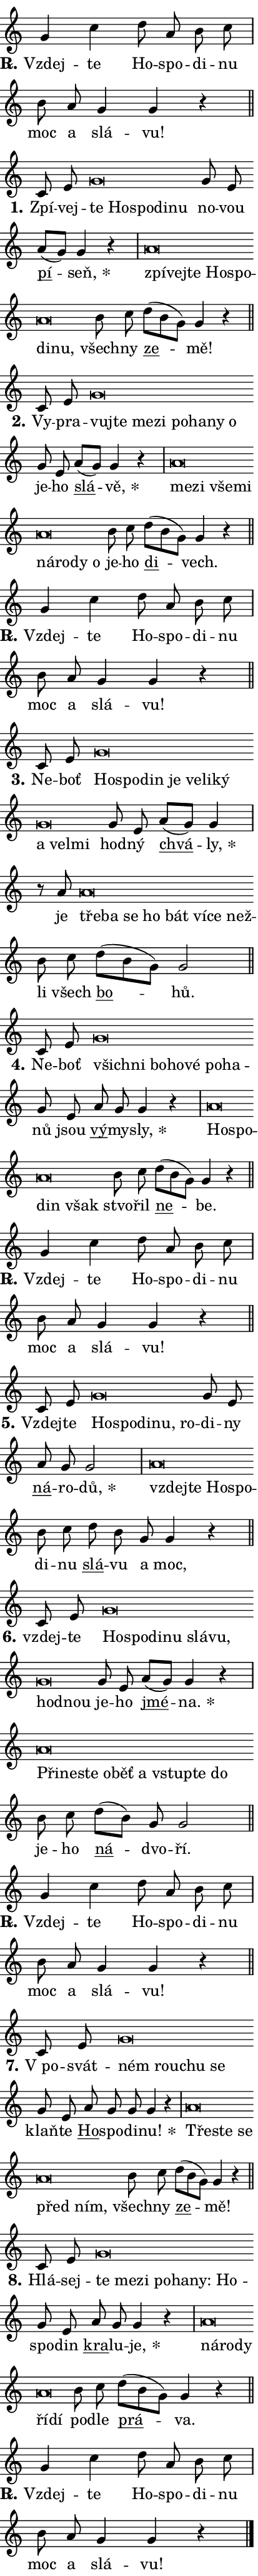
\version "2.24.0"
\header { tagline = "" }
\paper {
  indent = 0\cm
  top-margin = 0\cm
  right-margin = 0.13\cm % to fit lyric hyphens
  bottom-margin = 0\cm
  left-margin = 0\cm
  paper-width = 7\cm
  page-breaking = #ly:one-page-breaking
  system-system-spacing.basic-distance = #11
  score-system-spacing.basic-distance = #11
  ragged-last = ##f
}


%% Author: Thomas Morley
%% https://lists.gnu.org/archive/html/lilypond-user/2020-05/msg00002.html
#(define (line-position grob)
"Returns position of @var[grob} in current system:
   @code{'start}, if at first time-step
   @code{'end}, if at last time-step
   @code{'middle} otherwise
"
  (let* ((col (ly:item-get-column grob))
         (ln (ly:grob-object col 'left-neighbor))
         (rn (ly:grob-object col 'right-neighbor))
         (col-to-check-left (if (ly:grob? ln) ln col))
         (col-to-check-right (if (ly:grob? rn) rn col))
         (break-dir-left
           (and
             (ly:grob-property col-to-check-left 'non-musical #f)
             (ly:item-break-dir col-to-check-left)))
         (break-dir-right
           (and
             (ly:grob-property col-to-check-right 'non-musical #f)
             (ly:item-break-dir col-to-check-right))))
        (cond ((eqv? 1 break-dir-left) 'start)
              ((eqv? -1 break-dir-right) 'end)
              (else 'middle))))

#(define (tranparent-at-line-position vctor)
  (lambda (grob)
  "Relying on @code{line-position} select the relevant enry from @var{vctor}.
Used to determine transparency,"
    (case (line-position grob)
      ((end) (not (vector-ref vctor 0)))
      ((middle) (not (vector-ref vctor 1)))
      ((start) (not (vector-ref vctor 2))))))

noteHeadBreakVisibility =
#(define-music-function (break-visibility)(vector?)
"Makes @code{NoteHead}s transparent relying on @var{break-visibility}"
#{
  \override NoteHead.transparent =
    #(tranparent-at-line-position break-visibility)
#})

#(define delete-ledgers-for-transparent-note-heads
  (lambda (grob)
    "Reads whether a @code{NoteHead} is transparent.
If so this @code{NoteHead} is removed from @code{'note-heads} from
@var{grob}, which is supposed to be @code{LedgerLineSpanner}.
As a result ledgers are not printed for this @code{NoteHead}"
    (let* ((nhds-array (ly:grob-object grob 'note-heads))
           (nhds-list
             (if (ly:grob-array? nhds-array)
                 (ly:grob-array->list nhds-array)
                 '()))
           ;; Relies on the transparent-property being done before
           ;; Staff.LedgerLineSpanner.after-line-breaking is executed.
           ;; This is fragile ...
           (to-keep
             (remove
               (lambda (nhd)
                 (ly:grob-property nhd 'transparent #f))
               nhds-list)))
      ;; TODO find a better method to iterate over grob-arrays, similiar
      ;; to filter/remove etc for lists
      ;; For now rebuilt from scratch
      (set! (ly:grob-object grob 'note-heads)  '())
      (for-each
        (lambda (nhd)
          (ly:pointer-group-interface::add-grob grob 'note-heads nhd))
        to-keep))))

squashNotes = {
  \override NoteHead.X-extent = #'(-0.2 . 0.2)
  \override NoteHead.Y-extent = #'(-0.75 . 0)
  \override NoteHead.stencil =
    #(lambda (grob)
       (let ((pos (ly:grob-property grob 'staff-position)))
         (begin
           (if (< pos -7) (display "ERROR: Lower brevis then expected\n") (display ""))
           (if (<= pos -6) ly:text-interface::print ly:note-head::print))))
}
unSquashNotes = {
  \revert NoteHead.X-extent
  \revert NoteHead.Y-extent
  \revert NoteHead.stencil
}

hideNotes = \noteHeadBreakVisibility #begin-of-line-visible
unHideNotes = \noteHeadBreakVisibility #all-visible

% work-around for resetting accidentals
% https://lilypond.org/doc/v2.23/Documentation/notation/displaying-rhythms#unmetered-music
cadenzaMeasure = {
  \cadenzaOff
  \partial 1024 s1024
  \cadenzaOn
}

#(define-markup-command (accent layout props text) (markup?)
  "Underline accented syllable"
  (interpret-markup layout props
    #{\markup \override #'(offset . 4.3) \underline { #text }#}))

responsum = \markup \concat {
  "R" \hspace #-1.05 \path #0.1 #'((moveto 0 0.07) (lineto 0.9 0.8)) \hspace #0.05 "."
}

spaceSize = #0.6828661417322834 % exact space size for TeX Gyre Schola

\layout {
  \context {
    \Staff
    \remove "Time_signature_engraver"
    \override LedgerLineSpanner.after-line-breaking = #delete-ledgers-for-transparent-note-heads
  }
  \context {
    \Lyrics {
      \override LyricSpace.minimum-distance = \spaceSize
      \override LyricText.font-name = #"TeX Gyre Schola"
      \override LyricText.font-size = 1
      \override StanzaNumber.font-name = #"TeX Gyre Schola Bold"
      \override StanzaNumber.font-size = 1
    }
  }
  \context {
    \Score 
    \override NoteHead.text =
      #(lambda (grob) 
        (let ((pos (ly:grob-property grob 'staff-position)))
          #{\markup {
            \combine
              \halign #-0.55 \raise #(if (= pos -6) 0 0.5) \override #'(thickness . 2) \draw-line #'(3.2 . 0)
              \musicglyph "noteheads.sM1"
          }#}))
  }
}

% magnetic-lyrics.ily
%
%   written by
%     Jean Abou Samra <jean@abou-samra.fr>
%     Werner Lemberg <wl@gnu.org>
%
%   adapted by
%     Jiri Hon <jiri.hon@gmail.com>
%
% Version 2022-Apr-15

% https://www.mail-archive.com/lilypond-user@gnu.org/msg149350.html

#(define (Left_hyphen_pointer_engraver context)
   "Collect syllable-hyphen-syllable occurrences in lyrics and store
them in properties.  This engraver only looks to the left.  For
example, if the lyrics input is @code{foo -- bar}, it does the
following.

@itemize @bullet
@item
Set the @code{text} property of the @code{LyricHyphen} grob between
@q{foo} and @q{bar} to @code{foo}.

@item
Set the @code{left-hyphen} property of the @code{LyricText} grob with
text @q{foo} to the @code{LyricHyphen} grob between @q{foo} and
@q{bar}.
@end itemize

Use this auxiliary engraver in combination with the
@code{lyric-@/text::@/apply-@/magnetic-@/offset!} hook."
   (let ((hyphen #f)
         (text #f))
     (make-engraver
      (acknowledgers
       ((lyric-syllable-interface engraver grob source-engraver)
        (set! text grob)))
      (end-acknowledgers
       ((lyric-hyphen-interface engraver grob source-engraver)
        ;(when (not (grob::has-interface grob 'lyric-space-interface))
          (set! hyphen grob)));)
      ((stop-translation-timestep engraver)
       (when (and text hyphen)
         (ly:grob-set-object! text 'left-hyphen hyphen))
       (set! text #f)
       (set! hyphen #f)))))

#(define (lyric-text::apply-magnetic-offset! grob)
   "If the space between two syllables is less than the value in
property @code{LyricText@/.details@/.squash-threshold}, move the right
syllable to the left so that it gets concatenated with the left
syllable.

Use this function as a hook for
@code{LyricText@/.after-@/line-@/breaking} if the
@code{Left_@/hyphen_@/pointer_@/engraver} is active."
   (let ((hyphen (ly:grob-object grob 'left-hyphen #f)))
     (when hyphen
       (let ((left-text (ly:spanner-bound hyphen LEFT)))
         (when (grob::has-interface left-text 'lyric-syllable-interface)
           (let* ((common (ly:grob-common-refpoint grob left-text X))
                  (this-x-ext (ly:grob-extent grob common X))
                  (left-x-ext
                   (begin
                     ;; Trigger magnetism for left-text.
                     (ly:grob-property left-text 'after-line-breaking)
                     (ly:grob-extent left-text common X)))
                  ;; `delta` is the gap width between two syllables.
                  (delta (- (interval-start this-x-ext)
                            (interval-end left-x-ext)))
                  (details (ly:grob-property grob 'details))
                  (threshold (assoc-get 'squash-threshold details 0.2)))
             (when (< delta threshold)
               (let* (;; We have to manipulate the input text so that
                      ;; ligatures crossing syllable boundaries are not
                      ;; disabled.  For languages based on the Latin
                      ;; script this is essentially a beautification.
                      ;; However, for non-Western scripts it can be a
                      ;; necessity.
                      (lt (ly:grob-property left-text 'text))
                      (rt (ly:grob-property grob 'text))
                      (is-space (grob::has-interface hyphen 'lyric-space-interface))
                      (space (if is-space " " ""))
                      (extra-delta (if is-space spaceSize 0))
                      ;; Append new syllable.
                      (ltrt-space (if (and (string? lt) (string? rt))
                                (string-append lt space rt)
                                (make-concat-markup (list lt space rt))))
                      ;; Right-align `ltrt` to the right side.
                      (ltrt-space-markup (grob-interpret-markup
                               grob
                               (make-translate-markup
                                (cons (interval-length this-x-ext) 0)
                                (make-right-align-markup ltrt-space)))))
                 (begin
                   ;; Don't print `left-text`.
                   (ly:grob-set-property! left-text 'stencil #f)
                   ;; Set text and stencil (which holds all collected
                   ;; syllables so far) and shift it to the left.
                   (ly:grob-set-property! grob 'text ltrt-space)
                   (ly:grob-set-property! grob 'stencil ltrt-space-markup)
                   (ly:grob-translate-axis! grob (- (- delta extra-delta)) X))))))))))


#(define (lyric-hyphen::displace-bounds-first grob)
   ;; Make very sure this callback isn't triggered too early.
   (let ((left (ly:spanner-bound grob LEFT))
         (right (ly:spanner-bound grob RIGHT)))
     (ly:grob-property left 'after-line-breaking)
     (ly:grob-property right 'after-line-breaking)
     (ly:lyric-hyphen::print grob)))

squashThreshold = #0.4

\layout {
  \context {
    \Lyrics
    \consists #Left_hyphen_pointer_engraver
    \override LyricText.after-line-breaking =
      #lyric-text::apply-magnetic-offset!
    \override LyricHyphen.stencil = #lyric-hyphen::displace-bounds-first
    \override LyricText.details.squash-threshold = \squashThreshold
    \override LyricHyphen.minimum-distance = 0
    \override LyricHyphen.minimum-length = \squashThreshold
  }
}

squashText = \override LyricText.details.squash-threshold = 9999
unSquashText = \override LyricText.details.squash-threshold = \squashThreshold

leftText = \override LyricText.self-alignment-X = #LEFT
unLeftText = \revert LyricText.self-alignment-X

starOffset = #(lambda (grob) 
                (let ((x_offset (ly:self-alignment-interface::aligned-on-x-parent grob)))
                  (if (= x_offset 0) 0 (+ x_offset 1.2))))

star = #(define-music-function (syllable)(string?)
"Append star separator at the end of a syllable"
#{
  \once \override LyricText.X-offset = #starOffset
  \lyricmode { \markup {
    #syllable
    \override #'((font-name . "TeX Gyre Schola Bold")) \hspace #0.2 \lower #0.65 \larger "*"
  } }
#})

starAccent = #(define-music-function (syllable)(string?)
"Append star separator at the end of a syllable and make accent"
#{
  \once \override LyricText.X-offset = #starOffset
  \lyricmode { \markup {
    \accent #syllable
    \override #'((font-name . "TeX Gyre Schola Bold")) \hspace #0.2 \lower #0.65 \larger "*"
  } }
#})

breath = #(define-music-function (syllable)(string?)
"Append breathing indicator at the end of a syllable"
#{
  \lyricmode { \markup { #syllable "+" } }
#})

optionalBreath = #(define-music-function (syllable)(string?)
"Append optional breathing indicator at the end of a syllable"
#{
  \lyricmode { \markup { #syllable "(+)" } }
#})


\score {
    <<
        \new Voice = "melody" { \cadenzaOn \key c \major \relative { g'4 c \bar "" d8 a b c \cadenzaMeasure \bar "|" b \bar "" a g4 g r \cadenzaMeasure \bar "||" \break } }
        \new Lyrics \lyricsto "melody" { \lyricmode { \set stanza = \responsum
Vzdej -- te Ho -- spo -- di -- nu moc a slá -- vu! } }
    >>
    \layout {}
}

\score {
    <<
        \new Voice = "melody" { \cadenzaOn \key c \major \relative { c'8 e \bar "" \squashNotes g\breve*1/16 \hideNotes \breve*1/16 \bar "" \breve*1/16 \bar "" \breve*1/16 \breve*1/16 \bar "" \unHideNotes \unSquashNotes g8 e \bar "" a[( g)] g4 r \cadenzaMeasure \bar "|" \squashNotes a\breve*1/16 \hideNotes \breve*1/16 \bar "" \breve*1/16 \bar "" \breve*1/16 \bar "" \breve*1/16 \bar "" \breve*1/16 \breve*1/16 \bar "" \unHideNotes \unSquashNotes b8 c \bar "" d[( b g)] g4 r \cadenzaMeasure \bar "||" \break } }
        \new Lyrics \lyricsto "melody" { \lyricmode { \set stanza = "1."
Zpí -- vej -- \leftText te \squashText Ho -- spo -- di -- nu \unLeftText \unSquashText no -- vou \markup \accent pí -- \star seň, \leftText zpí -- \squashText vej -- te Ho -- spo -- di -- nu, \unLeftText \unSquashText všech -- ny \markup \accent ze -- mě! } }
    >>
    \layout {}
}

\score {
    <<
        \new Voice = "melody" { \cadenzaOn \key c \major \relative { c'8 e \bar "" \squashNotes g\breve*1/16 \hideNotes \breve*1/16 \bar "" \breve*1/16 \bar "" \breve*1/16 \bar "" \breve*1/16 \bar "" \breve*1/16 \bar "" \breve*1/16 \breve*1/16 \bar "" \unHideNotes \unSquashNotes g8 e \bar "" a[( g)] g4 r \cadenzaMeasure \bar "|" \squashNotes a\breve*1/16 \hideNotes \breve*1/16 \bar "" \breve*1/16 \bar "" \breve*1/16 \bar "" \breve*1/16 \bar "" \breve*1/16 \bar "" \breve*1/16 \breve*1/16 \bar "" \unHideNotes \unSquashNotes b8 c \bar "" d[( b g)] g4 r \cadenzaMeasure \bar "||" \break } }
        \new Lyrics \lyricsto "melody" { \lyricmode { \set stanza = "2."
Vy -- pra -- \leftText vuj -- \squashText te me -- zi po -- ha -- ny o \unLeftText \unSquashText je -- ho \markup \accent slá -- \star vě, \leftText me -- \squashText zi vše -- mi ná -- ro -- dy o \unLeftText \unSquashText je -- ho \markup \accent di -- vech. } }
    >>
    \layout {}
}

\score {
    <<
        \new Voice = "melody" { \cadenzaOn \key c \major \relative { g'4 c \bar "" d8 a b c \cadenzaMeasure \bar "|" b \bar "" a g4 g r \cadenzaMeasure \bar "||" \break } }
        \new Lyrics \lyricsto "melody" { \lyricmode { \set stanza = \responsum
Vzdej -- te Ho -- spo -- di -- nu moc a slá -- vu! } }
    >>
    \layout {}
}

\score {
    <<
        \new Voice = "melody" { \cadenzaOn \key c \major \relative { c'8 e \bar "" \squashNotes g\breve*1/16 \hideNotes \breve*1/16 \bar "" \breve*1/16 \bar "" \breve*1/16 \bar "" \breve*1/16 \bar "" \breve*1/16 \bar "" \breve*1/16 \bar "" \breve*1/16 \bar "" \breve*1/16 \breve*1/16 \bar "" \unHideNotes \unSquashNotes g8 e \bar "" a[( g)] g4 \cadenzaMeasure \bar "|" r8 a8 \squashNotes a\breve*1/16 \hideNotes \breve*1/16 \bar "" \breve*1/16 \bar "" \breve*1/16 \bar "" \breve*1/16 \bar "" \breve*1/16 \bar "" \breve*1/16 \breve*1/16 \bar "" \unHideNotes \unSquashNotes b8 c \bar "" d[( b g)] g2 \cadenzaMeasure \bar "||" \break } }
        \new Lyrics \lyricsto "melody" { \lyricmode { \set stanza = "3."
Ne -- boť \leftText Ho -- \squashText spo -- din je ve -- li -- ký a vel -- mi \unLeftText \unSquashText hod -- ný \markup \accent chvá -- \star ly, je \leftText tře -- \squashText ba se ho bát ví -- ce než -- \unLeftText \unSquashText li všech \markup \accent bo -- hů. } }
    >>
    \layout {}
}

\score {
    <<
        \new Voice = "melody" { \cadenzaOn \key c \major \relative { c'8 e \bar "" \squashNotes g\breve*1/16 \hideNotes \breve*1/16 \bar "" \breve*1/16 \bar "" \breve*1/16 \bar "" \breve*1/16 \bar "" \breve*1/16 \breve*1/16 \bar "" \unHideNotes \unSquashNotes g8 e \bar "" a g g4 r \cadenzaMeasure \bar "|" \squashNotes a\breve*1/16 \hideNotes \breve*1/16 \bar "" \breve*1/16 \breve*1/16 \bar "" \unHideNotes \unSquashNotes b8 c \bar "" d[( b g)] g4 r \cadenzaMeasure \bar "||" \break } }
        \new Lyrics \lyricsto "melody" { \lyricmode { \set stanza = "4."
Ne -- boť \leftText všich -- \squashText ni bo -- ho -- vé po -- ha -- \unLeftText \unSquashText nů jsou \markup \accent vý -- my -- \star sly, \leftText Ho -- \squashText spo -- din však \unLeftText \unSquashText stvo -- řil \markup \accent ne -- be. } }
    >>
    \layout {}
}

\score {
    <<
        \new Voice = "melody" { \cadenzaOn \key c \major \relative { g'4 c \bar "" d8 a b c \cadenzaMeasure \bar "|" b \bar "" a g4 g r \cadenzaMeasure \bar "||" \break } }
        \new Lyrics \lyricsto "melody" { \lyricmode { \set stanza = \responsum
Vzdej -- te Ho -- spo -- di -- nu moc a slá -- vu! } }
    >>
    \layout {}
}

\score {
    <<
        \new Voice = "melody" { \cadenzaOn \key c \major \relative { c'8 e \bar "" \squashNotes g\breve*1/16 \hideNotes \breve*1/16 \bar "" \breve*1/16 \bar "" \breve*1/16 \breve*1/16 \bar "" \unHideNotes \unSquashNotes g8 e \bar "" a g g2 \cadenzaMeasure \bar "|" \squashNotes a\breve*1/16 \hideNotes \breve*1/16 \bar "" \breve*1/16 \breve*1/16 \bar "" \unHideNotes \unSquashNotes b8 c \bar "" d b g g4 r \cadenzaMeasure \bar "||" \break } }
        \new Lyrics \lyricsto "melody" { \lyricmode { \set stanza = "5."
Vzdej -- te \leftText Ho -- \squashText spo -- di -- nu, ro -- \unLeftText \unSquashText di -- ny \markup \accent ná -- ro -- \star dů, \leftText vzdej -- \squashText te Ho -- spo -- \unLeftText \unSquashText di -- nu \markup \accent slá -- vu a moc, } }
    >>
    \layout {}
}

\score {
    <<
        \new Voice = "melody" { \cadenzaOn \key c \major \relative { c'8 e \bar "" \squashNotes g\breve*1/16 \hideNotes \breve*1/16 \bar "" \breve*1/16 \bar "" \breve*1/16 \bar "" \breve*1/16 \bar "" \breve*1/16 \bar "" \breve*1/16 \breve*1/16 \bar "" \unHideNotes \unSquashNotes g8 e \bar "" a[( g)] g4 r \cadenzaMeasure \bar "|" \squashNotes a\breve*1/16 \hideNotes \breve*1/16 \bar "" \breve*1/16 \bar "" \breve*1/16 \bar "" \breve*1/16 \bar "" \breve*1/16 \bar "" \breve*1/16 \bar "" \breve*1/16 \breve*1/16 \bar "" \unHideNotes \unSquashNotes b8 c \bar "" d[( b)] g g2 \cadenzaMeasure \bar "||" \break } }
        \new Lyrics \lyricsto "melody" { \lyricmode { \set stanza = "6."
vzdej -- te \leftText Ho -- \squashText spo -- di -- nu slá -- vu, hod -- nou \unLeftText \unSquashText je -- ho \markup \accent jmé -- \star na. \leftText Při -- \squashText ne -- ste o -- běť a vstup -- te do \unLeftText \unSquashText je -- ho \markup \accent ná -- dvo -- ří. } }
    >>
    \layout {}
}

\score {
    <<
        \new Voice = "melody" { \cadenzaOn \key c \major \relative { g'4 c \bar "" d8 a b c \cadenzaMeasure \bar "|" b \bar "" a g4 g r \cadenzaMeasure \bar "||" \break } }
        \new Lyrics \lyricsto "melody" { \lyricmode { \set stanza = \responsum
Vzdej -- te Ho -- spo -- di -- nu moc a slá -- vu! } }
    >>
    \layout {}
}

\score {
    <<
        \new Voice = "melody" { \cadenzaOn \key c \major \relative { c'8 e \bar "" \squashNotes g\breve*1/16 \hideNotes \breve*1/16 \bar "" \breve*1/16 \breve*1/16 \bar "" \unHideNotes \unSquashNotes g8 e \bar "" a g g g4 r \cadenzaMeasure \bar "|" \squashNotes a\breve*1/16 \hideNotes \breve*1/16 \bar "" \breve*1/16 \bar "" \breve*1/16 \breve*1/16 \bar "" \unHideNotes \unSquashNotes b8 c \bar "" d[( b g)] g4 r \cadenzaMeasure \bar "||" \break } }
        \new Lyrics \lyricsto "melody" { \lyricmode { \set stanza = "7."
"V po" -- svát -- \leftText ném \squashText rou -- chu se \unLeftText \unSquashText klaň -- te \markup \accent Ho -- spo -- di -- \star nu! \leftText Tře -- \squashText ste se před ním, \unLeftText \unSquashText všech -- ny \markup \accent ze -- mě! } }
    >>
    \layout {}
}

\score {
    <<
        \new Voice = "melody" { \cadenzaOn \key c \major \relative { c'8 e \bar "" \squashNotes g\breve*1/16 \hideNotes \breve*1/16 \bar "" \breve*1/16 \bar "" \breve*1/16 \bar "" \breve*1/16 \bar "" \breve*1/16 \breve*1/16 \bar "" \unHideNotes \unSquashNotes g8 e \bar "" a g g4 r \cadenzaMeasure \bar "|" \squashNotes a\breve*1/16 \hideNotes \breve*1/16 \bar "" \breve*1/16 \bar "" \breve*1/16 \breve*1/16 \bar "" \unHideNotes \unSquashNotes b8 c \bar "" d[( b g)] g4 r \cadenzaMeasure \bar "||" \break } }
        \new Lyrics \lyricsto "melody" { \lyricmode { \set stanza = "8."
Hlá -- sej -- \leftText te \squashText me -- zi po -- ha -- ny: Ho -- \unLeftText \unSquashText spo -- din \markup \accent kra -- lu -- \star je, \leftText ná -- \squashText ro -- dy ří -- dí \unLeftText \unSquashText po -- dle \markup \accent prá -- va. } }
    >>
    \layout {}
}

\score {
    <<
        \new Voice = "melody" { \cadenzaOn \key c \major \relative { g'4 c \bar "" d8 a b c \cadenzaMeasure \bar "|" b \bar "" a g4 g r \cadenzaMeasure \bar "||" \break } \bar "|." }
        \new Lyrics \lyricsto "melody" { \lyricmode { \set stanza = \responsum
Vzdej -- te Ho -- spo -- di -- nu moc a slá -- vu! } }
    >>
    \layout {}
}
